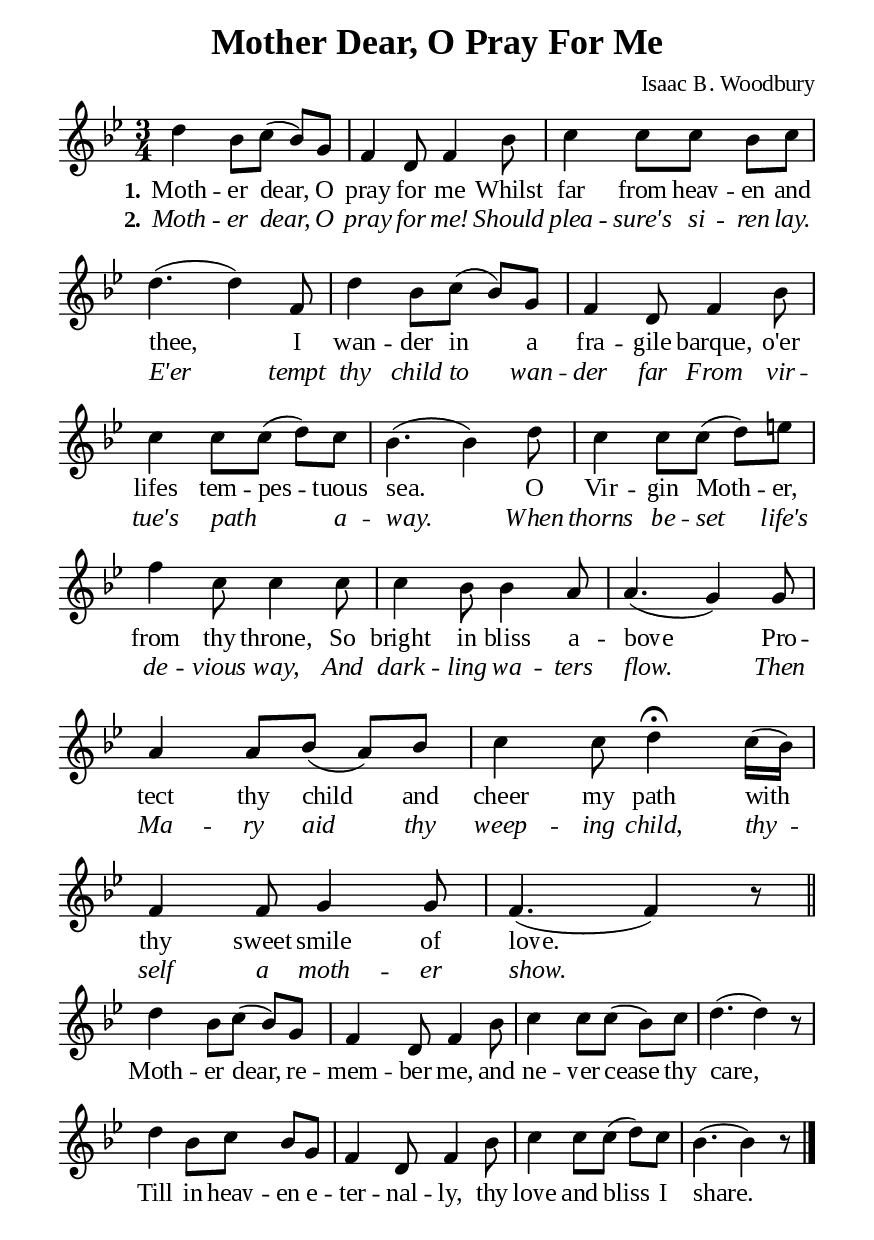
%%%%%%%%%%%%%%%%%%%%%%%%%%%%%
% CONTENTS OF THIS DOCUMENT
% 1. Common settings
% 2. Verse music
% 3. Chorus music
% 4. Verse lyrics
% 5. Chorus lyrics
% 6. Layout
%%%%%%%%%%%%%%%%%%%%%%%%%%%%%

%%%%%%%%%%%%%%%%%%%%%%%%%%%%%
% 1. Common settings
%%%%%%%%%%%%%%%%%%%%%%%%%%%%%
\version "2.22.1"

\header {
  title = "Mother Dear, O Pray For Me"
  composer = "Isaac B. Woodbury"
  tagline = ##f
}

globalSettings = {
  \key bes \major
  \time 3/4
  \override Score.BarNumber.break-visibility = ##(#f #f #f)
  \set Timing.beamExceptions = #'()
  \set Timing.baseMoment = #(ly:make-moment 1/4)
  \set Timing.beatStructure = #'(1 1 1)
}

verseSettings = {
  \phrasingSlurDashed
}

\paper {
  #(set-paper-size "a5")
  top-margin = 3.2\mm
  bottom-marign = 10\mm
  left-margin = 10\mm
  right-margin = 10\mm
  indent = #0
  #(define fonts
	 (make-pango-font-tree "Liberation Serif"
	 		       "Liberation Serif"
			       "Liberation Serif"
			       (/ 20 20)))
  system-system-spacing = #'((basic-distance . 3) (padding . 3))
  page-count = 1
}

printItalic = {
  \override LyricText.font-shape = #'italic
}

%%%%%%%%%%%%%%%%%%%%%%%%%%%%%
% 2. Verse music
%%%%%%%%%%%%%%%%%%%%%%%%%%%%%
musicVerseSoprano = \relative c'' {
  %{	01	%} d4 bes8 c (bes) g |
  %{	02	%} f4 d8 f4 bes8 |
  %{	03	%} c4 c8 c bes c |
  %{	04	%} d4. (d4) f,8 |
  %{	05	%} d'4 bes8 c (bes) g |
  %{	06	%} f4 d8 f4 bes8 |
  %{	07	%} c4 c8 c (d) c |
  %{	08	%} bes4. (bes4) d8 |
  %{	09	%} c4 c8 c (d) e! |
  %{	10	%} f4 c8 c4 c8 |
  %{	11	%} c4 bes8 bes4 a8 |
  %{	12	%} a4. (g4) g8 |
  %{	13	%} a4 a8 bes (a) bes |
  %{	14	%} c4 c8 d4 \fermata c16 (bes) |
  %{	15	%} f4 f8 g4 g8 |
  %{	16	%} f4. (f4) r8 \bar "||"
}

%%%%%%%%%%%%%%%%%%%%%%%%%%%%%
% 2. Chorus music
%%%%%%%%%%%%%%%%%%%%%%%%%%%%%
musicChorusSoprano = \relative c'' {
  \set Score.currentBarNumber = #17
  %{	17	%} d4 bes8 c (bes) g |
  %{	18	%} f4 d8 f4 bes8 |
  %{	19	%} c4 c8 c (bes) c |
  %{	20	%} d4. (d4) r8 |
  %{	21	%} d4 bes8 c bes g |
  %{	22	%} f4 d8 f4 bes8 |
  %{	23	%} c4 c8 c (d) c |
  %{	24	%} bes4. (bes4) r8 \bar "|."
}

%%%%%%%%%%%%%%%%%%%%%%%%%%%%%
% 4. Verse lyrics
%%%%%%%%%%%%%%%%%%%%%%%%%%%%%
lyricVerseOne = \lyricmode {
  \set stanza = #"1."
  Moth -- er dear, O pray for me
  Whilst far from heav -- en and thee,
  I wan -- der in a fra -- gile barque, o'er lifes tem -- pes -- tuous sea.
  O Vir -- gin Moth -- er, from thy throne,
  So bright in bliss a -- bove
  Pro -- tect thy child and cheer my path with thy sweet smile of love.
}

lyricVerseTwo = \lyricmode {
  \set stanza = #"2."
  Moth -- er dear, O pray for me! Should plea -- sure's si -- ren lay.
  E'er tempt thy child to wan -- der far
  From vir -- tue's path _ a -- way.
  When thorns be -- set life's de -- vious way,
  And dark -- ling wa -- ters flow.
  Then Ma -- ry aid thy weep -- ing child, thy -- self a moth -- er show.
}

%%%%%%%%%%%%%%%%%%%%%%%%%%%%%
% 5. Chorus lyrics
%%%%%%%%%%%%%%%%%%%%%%%%%%%%%
lyricChorus = \lyricmode {
  Moth -- er dear, re -- mem -- ber me, and ne -- ver cease thy care,
  Till in heav -- en e -- ter -- nal -- ly, thy love and bliss I share.
}

%%%%%%%%%%%%%%%%%%%%%%%%%%%%%
% 6. Layout
%%%%%%%%%%%%%%%%%%%%%%%%%%%%%
\score {
    \new ChoirStaff <<
      \new Staff <<
        \clef "treble"
        \new Voice = "soprano" {
          \globalSettings \verseSettings   \musicVerseSoprano
        }
      >>
      \new Lyrics \lyricsto soprano \lyricVerseOne
      \new Lyrics \with \printItalic \lyricsto soprano \lyricVerseTwo
    >>
    \layout {
      \override LyricHyphen.minimum-distance = #2
    }
}

\score {
    \new ChoirStaff <<
      \new Staff <<
        \clef "treble"
        \override Staff.TimeSignature #'stencil = ##f
        \new Voice = "soprano" {
          \globalSettings   \musicChorusSoprano
        }
      >>
      \new Lyrics \lyricsto soprano \lyricChorus
    >>
    \layout {
      \override LyricHyphen.minimum-distance = #2
    }
}
